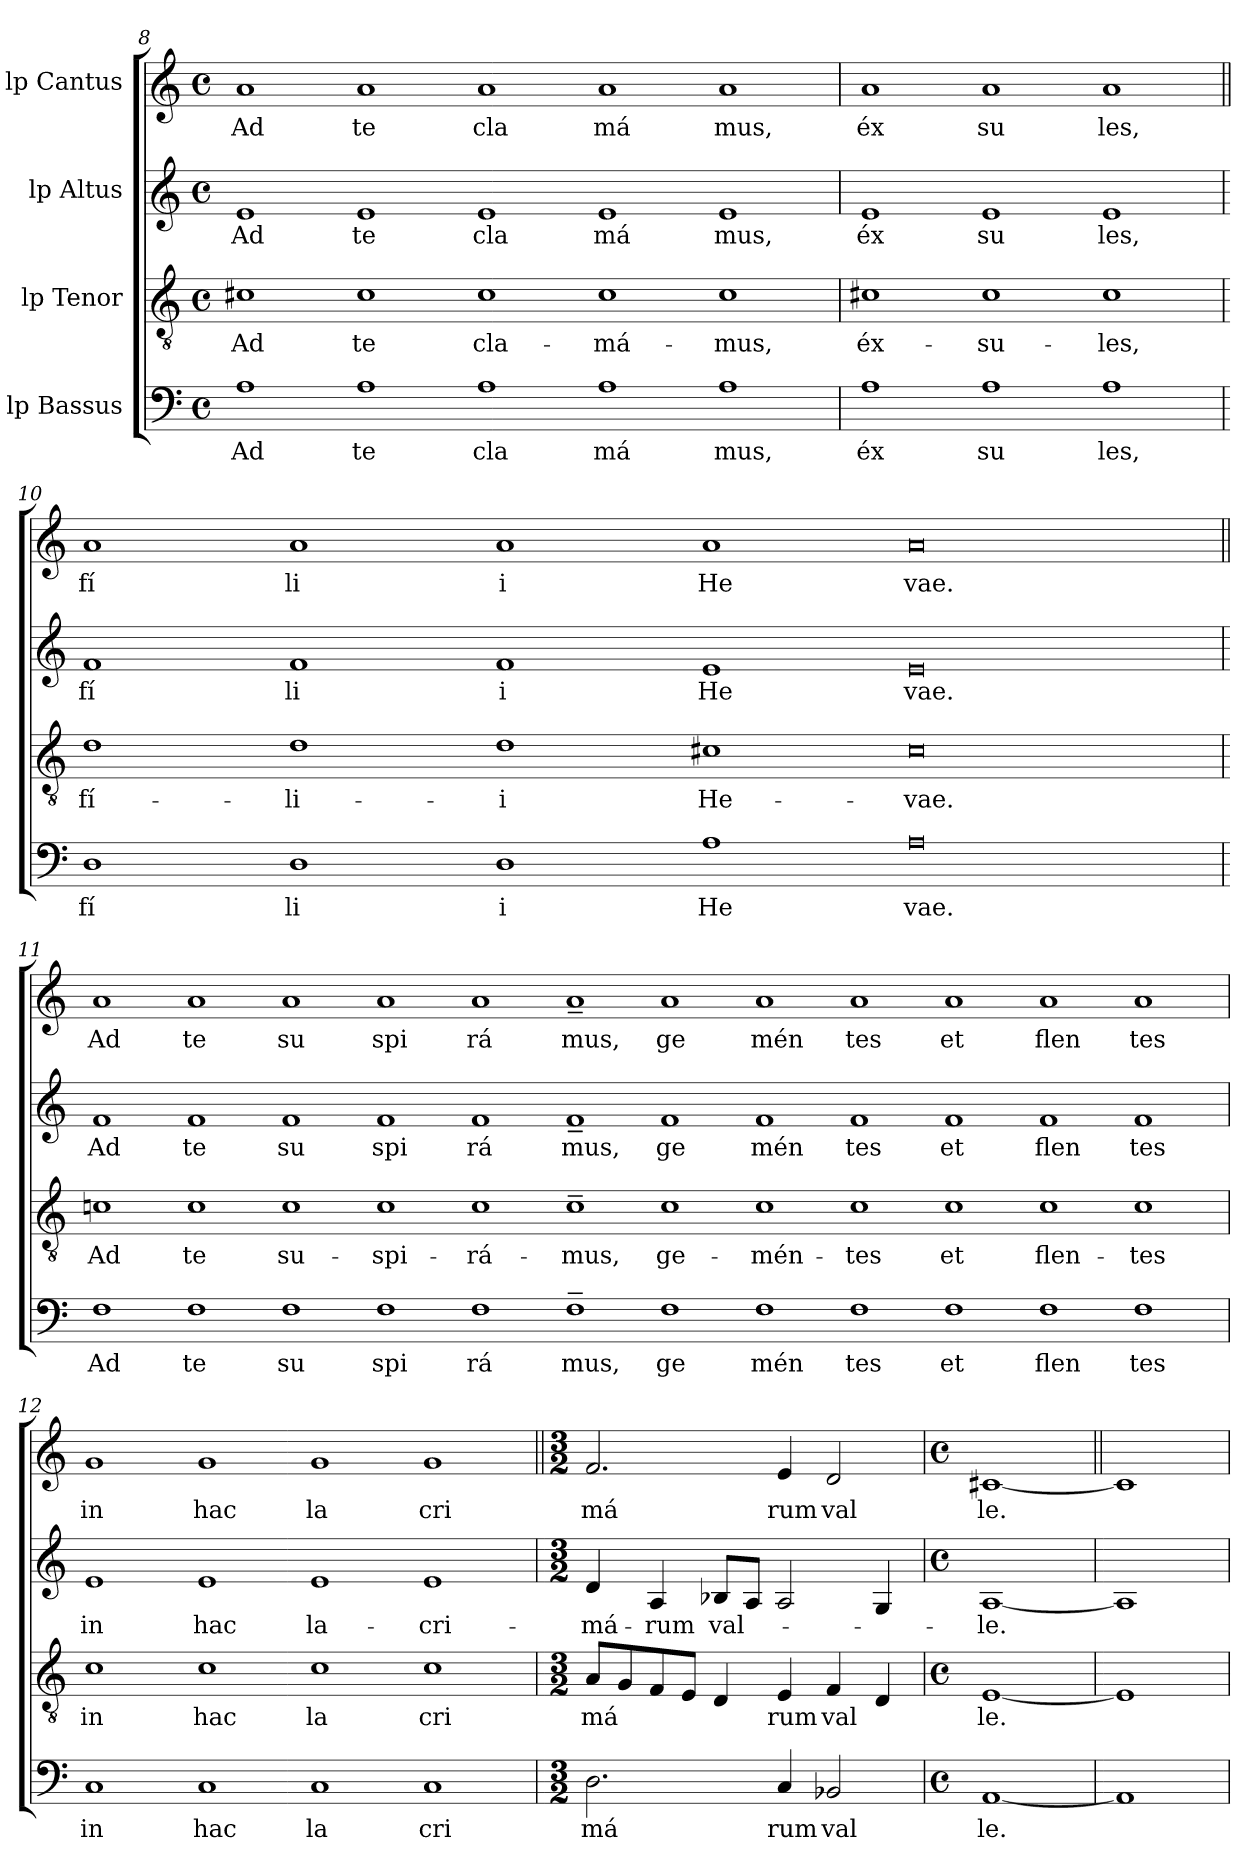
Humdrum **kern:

**kern	**text	**kern	**text	**kern	**text	**kern	**text
*part4	*part4	*part3	*part3	*part2	*part2	*part1	*part1
*staff4	*staff4	*staff3	*staff3	*staff2	*staff2	*staff1	*staff1
*I"lp Bassus	*	*I"lp Tenor	*	*I"lp Altus	*	*I"lp Cantus	*
*clefF4	*	*clefGv2	*	*clefG2	*	*clefG2	*
*M4/4	*	*M4/4	*	*M4/4	*	*M4/4	*
*met(c)	*	*met(c)	*	*met(c)	*	*met(c)	*
=8	=8	=8	=8	=8	=8	=8	=8
!	!LO:LY:b:cj	!	!LO:LY:b:cj	!	!LO:LY:b:cj	!	!LO:LY:b:cj
1A	Ad	1c#X	Ad	1e	Ad	1a	Ad
!	!LO:LY:b:cj	!	!LO:LY:b:cj	!	!LO:LY:b:cj	!	!LO:LY:b:cj
1A	te	1c#	te	1e	te	1a	te
!	!LO:LY:b:cj	!	!LO:LY:b:cj	!	!LO:LY:b:cj	!	!LO:LY:b:cj
1A	cla	1c#	cla-	1e	cla	1a	cla
!	!LO:LY:b:cj	!	!LO:LY:b:cj	!	!LO:LY:b:cj	!	!LO:LY:b:cj
1A	má	1c#	-má-	1e	má	1a	má
!	!LO:LY:b:cj	!	!LO:LY:b:cj	!	!LO:LY:b:cj	!	!LO:LY:b:cj
1A	mus,	1c#	-mus,	1e	mus,	1a	mus,
!!LO:LB:g=z
=9	=9	=9	=9	=9	=9	=9	=9
!	!LO:LY:b:cj	!	!LO:LY:b:cj	!	!LO:LY:b:cj	!	!LO:LY:b:cj
1A	éx	1c#X	éx-	1e	éx	1a	éx
!	!LO:LY:b:cj	!	!LO:LY:b:cj	!	!LO:LY:b:cj	!	!LO:LY:b:cj
1A	su	1c#	-su-	1e	su	1a	su
!	!LO:LY:b:cj	!	!LO:LY:b:cj	!	!LO:LY:b:cj	!	!LO:LY:b:cj
1A	les,	1c#	-les,	1e	les,	1a	les,
=10	=10||	=10	=10||	=10	=10||	=10||	=10||
!	!LO:LY:b:cj	!	!LO:LY:b:cj	!	!LO:LY:b:cj	!	!LO:LY:b:cj
1D	fí	1d	fí-	1f	fí	1a	fí
!	!LO:LY:b:cj	!	!LO:LY:b:cj	!	!LO:LY:b:cj	!	!LO:LY:b:cj
1D	li	1d	-li-	1f	li	1a	li
!	!LO:LY:b:cj	!	!LO:LY:b:cj	!	!LO:LY:b:cj	!	!LO:LY:b:cj
1D	i	1d	-i	1f	i	1a	i
!	!LO:LY:b:cj	!	!LO:LY:b:cj	!	!LO:LY:b:cj	!	!LO:LY:b:cj
1A	He	1c#X	He-	1e	He	1a	He
!	!LO:LY:b:cj	!	!LO:LY:b:cj	!	!LO:LY:b:cj	!	!LO:LY:b:cj
0A	vae.	0c#	-vae.	0e	vae.	0a	vae.
=11	=11||	=11	=11||	=11	=11||	=11||	=11||
!	!LO:LY:b:cj	!	!LO:LY:b:cj	!	!LO:LY:b:cj	!	!LO:LY:b:cj
1F	Ad	1cn	Ad	1f	Ad	1a	Ad
!	!LO:LY:b:cj	!	!LO:LY:b:cj	!	!LO:LY:b:cj	!	!LO:LY:b:cj
1F	te	1c	te	1f	te	1a	te
!	!LO:LY:b:cj	!	!LO:LY:b:cj	!	!LO:LY:b:cj	!	!LO:LY:b:cj
1F	su	1c	su-	1f	su	1a	su
!	!LO:LY:b:cj	!	!LO:LY:b:cj	!	!LO:LY:b:cj	!	!LO:LY:b:cj
1F	spi	1c	-spi-	1f	spi	1a	spi
!	!LO:LY:b:cj	!	!LO:LY:b:cj	!	!LO:LY:b:cj	!	!LO:LY:b:cj
1F	rá	1c	-rá-	1f	rá	1a	rá
!	!LO:LY:b:cj	!	!LO:LY:b:cj	!	!LO:LY:b:cj	!	!LO:LY:b:cj
1F~>	mus,	1c~>	-mus,	1f~>	mus,	1a~>	mus,
!	!LO:LY:b:cj	!	!LO:LY:b:cj	!	!LO:LY:b:cj	!	!LO:LY:b:cj
1F	ge	1c	ge-	1f	ge	1a	ge
!	!LO:LY:b:cj	!	!LO:LY:b:cj	!	!LO:LY:b:cj	!	!LO:LY:b:cj
1F	mén	1c	-mén-	1f	mén	1a	mén
!	!LO:LY:b:cj	!	!LO:LY:b:cj	!	!LO:LY:b:cj	!	!LO:LY:b:cj
1F	tes	1c	-tes	1f	tes	1a	tes
!	!LO:LY:b:cj	!	!LO:LY:b:cj	!	!LO:LY:b:cj	!	!LO:LY:b:cj
1F	et	1c	et	1f	et	1a	et
!	!LO:LY:b:cj	!	!LO:LY:b:cj	!	!LO:LY:b:cj	!	!LO:LY:b:cj
1F	flen	1c	flen-	1f	flen	1a	flen
!	!LO:LY:b:cj	!	!LO:LY:b:cj	!	!LO:LY:b:cj	!	!LO:LY:b:cj
1F	tes	1c	-tes	1f	tes	1a	tes
!!LO:LB:g=z
=12	=12	=12	=12	=12	=12	=12	=12
!	!LO:LY:b:cj	!	!LO:LY:b:cj	!	!LO:LY:b:cj	!	!LO:LY:b:cj
1C	in	1c	in	1e	in	1g	in
!	!LO:LY:b:cj	!	!LO:LY:b:cj	!	!LO:LY:b:cj	!	!LO:LY:b:cj
1C	hac	1c	hac	1e	hac	1g	hac
!	!LO:LY:b:cj	!	!LO:LY:b:cj	!	!LO:LY:b:cj	!	!LO:LY:b:cj
1C	la	1c	la	1e	la-	1g	la
!	!LO:LY:b:cj	!	!LO:LY:b:cj	!	!LO:LY:b:cj	!	!LO:LY:b:cj
1C	cri	1c	cri	1e	-cri-	1g	cri
=13	=13||	=13	=13||	=13	=13||	=13||	=13||
*M3/2	*	*M3/2	*	*M3/2	*	*M3/2	*
!	!LO:LY:b:cj	!	!LO:LY:b	!	!LO:LY:b:cj	!	!LO:LY:b:cj
2.D\	má	8A/L	má	4d/	-má-	2.f/	má
.	.	8G/	.	.	.	.	.
!	!	!	!	!	!LO:LY:b:cj	!	!
.	.	8F/	.	4A/	-rum	.	.
.	.	8E/J	.	.	.	.	.
!	!	!	!	!	!LO:LY:b	!	!
.	.	4D/	.	8B-X/L	val-	.	.
.	.	.	.	8A/J	.	.	.
!	!LO:LY:b:cj	!	!LO:LY:b:cj	!	!	!	!LO:LY:b:cj
4C/	rum	4E/	rum	2A/	.	4e/	rum
!	!LO:LY:b:cj	!	!LO:LY:b	!	!	!	!LO:LY:b:cj
2BB-X/	val	4F/	val	.	.	2d/	val
.	.	4D/	.	4G/	.	.	.
=14	=14	=14	=14	=14	=14	=14	=14
*M4/4	*	*M4/4	*	*M4/4	*	*M4/4	*
*met(c)	*	*met(c)	*	*met(c)	*	*met(c)	*
!	!LO:LY:b:cj	!	!LO:LY:b:cj	!	!LO:LY:b:cj	!	!LO:LY:b:cj
[1AA	le.	[1E	le.	[1A	-le.	[1c#X	le.
=15	=15||	=15	=15||	=15	=15||	=15||	=15||
1AA]	.	1E]	.	1A]	.	1c#]	.
=	=	=	=	=	=	=	=
*-	*-	*-	*-	*-	*-	*-	*-
